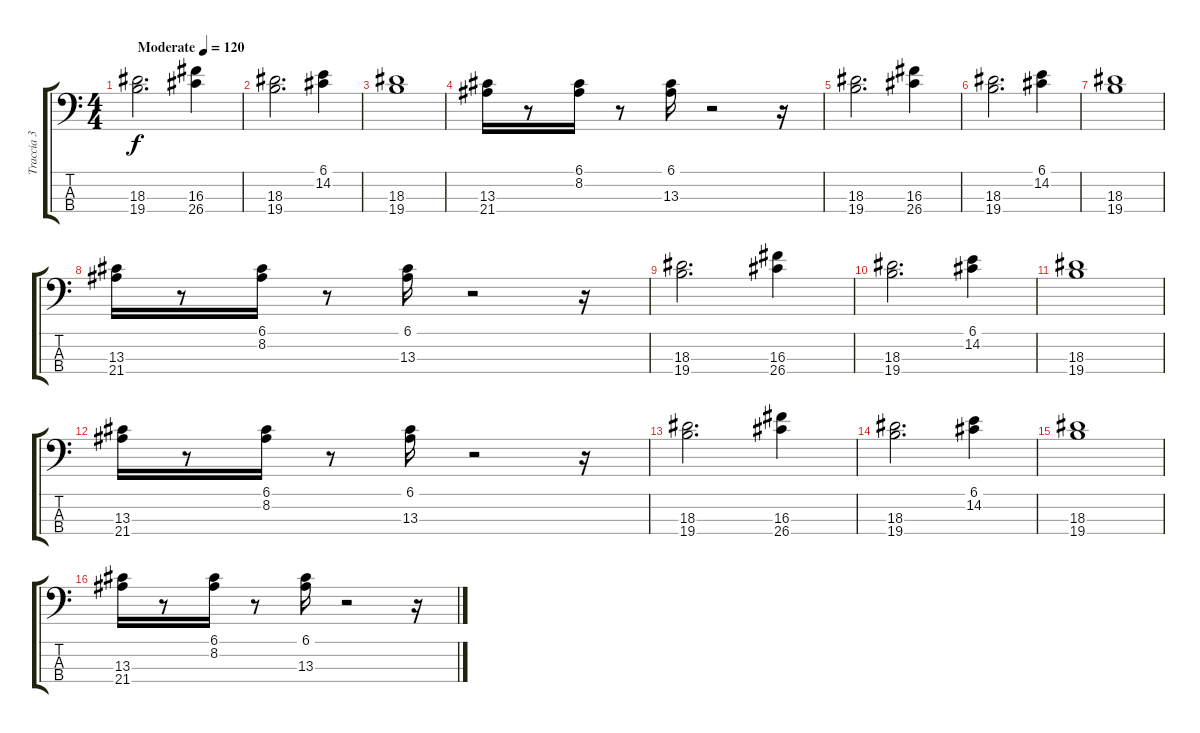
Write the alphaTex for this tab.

\track ("Traccia 3" "Traccia 3") {instrument acousticguitarsteel}
\staff {score tabs}
\tuning (G2 D2 A1 E1) {hide}
\ts (4 4)
\tempo (120 "Moderate")
\clef f4
\ks c
(18.3 19.4).2{d dy f instrument acousticguitarsteel} (16.3 26.4).4 |
(18.3 19.4).2{d} (6.1 14.2).4 |
(18.3 19.4).1 |
(13.3 21.4).16 r.8 (6.1 8.2).16 r.8 (6.1 13.3).16 r.2 r.16 |
(18.3 19.4).2{d} (16.3 26.4).4 |
(18.3 19.4).2{d} (6.1 14.2).4 |
(18.3 19.4).1 |
(13.3 21.4).16 r.8 (6.1 8.2).16 r.8 (6.1 13.3).16 r.2 r.16 |
(18.3 19.4).2{d} (16.3 26.4).4 |
(18.3 19.4).2{d} (6.1 14.2).4 |
(18.3 19.4).1 |
(13.3 21.4).16 r.8 (6.1 8.2).16 r.8 (6.1 13.3).16 r.2 r.16 |
(18.3 19.4).2{d} (16.3 26.4).4 |
(18.3 19.4).2{d} (6.1 14.2).4 |
(18.3 19.4).1 |
(13.3 21.4).16 r.8 (6.1 8.2).16 r.8 (6.1 13.3).16 r.2 r.16
